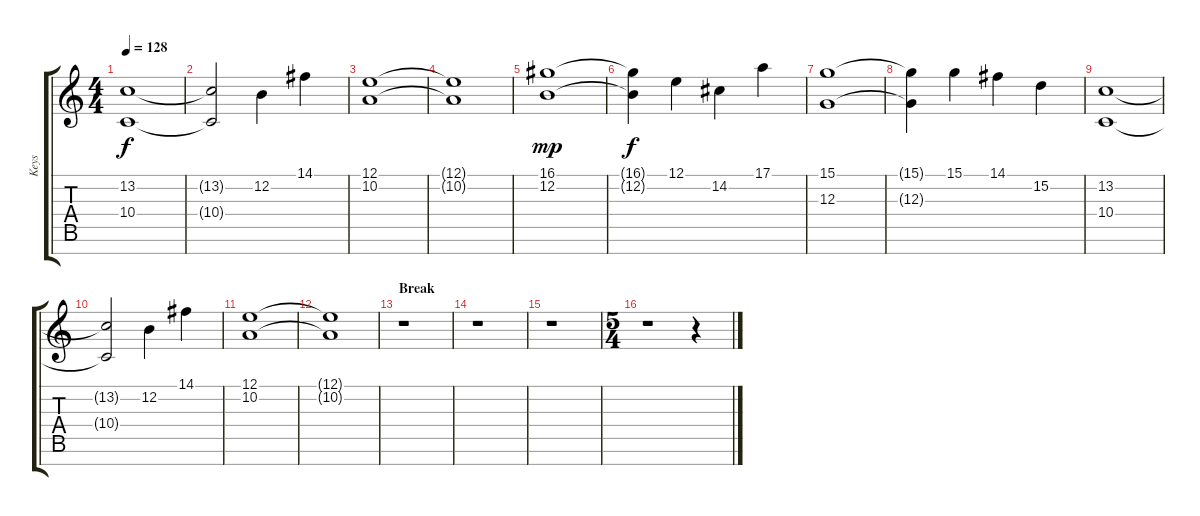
\track ("Keys" "Keys") {instrument stringensemble1}
\staff {score tabs}
\tuning (E4 B3 G3 D3 A2 E2 B1) {hide}
\ts (4 4)
\tempo 128
\clef g2
\ks c
(13.2 10.4).1{dy f} |
(13.2{t} 10.4{t}).2 12.2.4 14.1.4 |
(12.1 10.2).1 |
(12.1{t} 10.2{t}).1 |
(16.1 12.2).1{dy mp} |
(16.1{t} 12.2{t}).4{dy f} 12.1.4 14.2.4 17.1.4 |
(15.1 12.3).1 |
(15.1{t} 12.3{t}).4 15.1.4 14.1.4 15.2.4 |
(13.2 10.4).1 |
(13.2{t} 10.4{t}).2 12.2.4 14.1.4 |
(12.1 10.2).1 |
(12.1{t} 10.2{t}).1 |
\section ("" "Break")
r.1 |
r.1 |
r.1 |
\ts (5 4)
r.1 r.4
